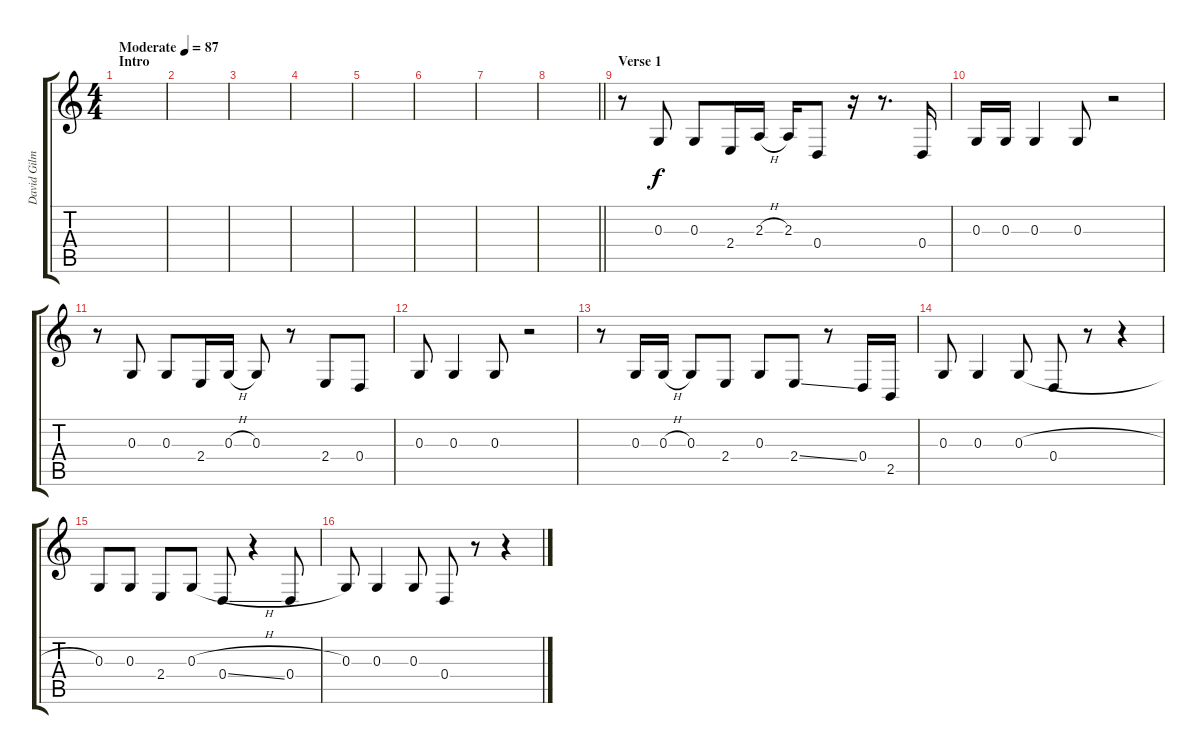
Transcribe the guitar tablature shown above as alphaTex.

\track ("David Gilmour (Vocals)" "David Gilm") {instrument lead2sawtooth}
\staff {score tabs}
\tuning (E4 B3 G3 D3 A2 E2) {hide}
\ts (4 4)
\section ("" "Intro")
\tempo (87 "Moderate")
\clef g2
\ks c
|
|
|
|
|
|
|
\barLineRight lightlight
|
\section ("" "Verse 1")
r.8 0.3.8 0.3.8 2.4.16 2.3{h}.16 2.3.16 0.4.8 r.16 r.8{d} 0.4.16 |
0.3.16 0.3.16 0.3.4 0.3.8 r.2 |
r.8 0.3.8 0.3.8 2.4.16 0.3{h}.16 0.3.8 r.8 2.4.8 0.4.8 |
0.3.8 0.3.4 0.3.8 r.2 |
r.8 0.3.16 0.3{h}.16 0.3.8 2.4.8 0.3.8 2.4{ss}.8 r.8 0.4.16 2.5.16 |
0.3.8 0.3.4 0.3{h}.8 0.4.8 r.8 r.4 |
0.3.8 0.3.8 2.4.8 0.3{h}.8 0.4{ss}.8 r.4 0.4.8 |
0.3.8 0.3.4 0.3.8 0.4.8 r.8 r.4
